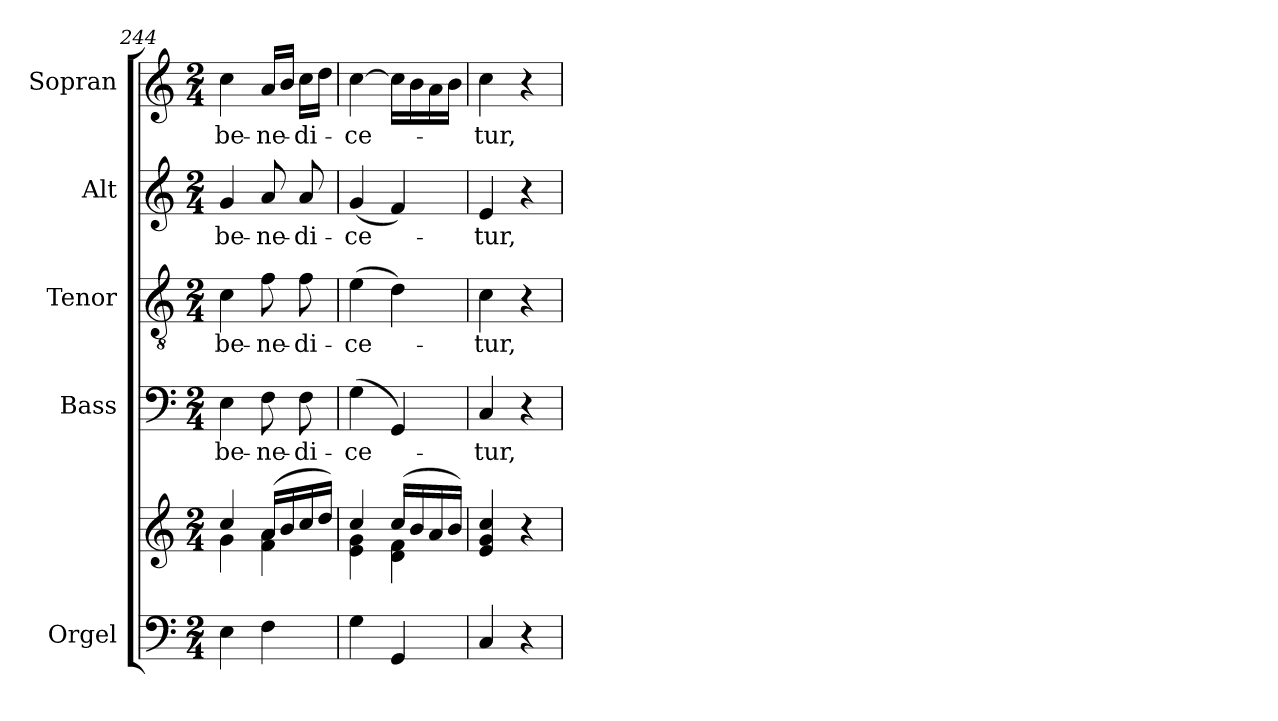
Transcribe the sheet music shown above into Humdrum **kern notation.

**kern	**kern	**kern	**text	**kern	**text	**kern	**text	**kern	**text
*part5	*part5	*part4	*part4	*part3	*part3	*part2	*part2	*part1	*part1
*staff6	*staff5	*staff4	*staff4	*staff3	*staff3	*staff2	*staff2	*staff1	*staff1
*I"Orgel	*	*I"Bass	*	*I"Tenor	*	*I"Alt	*	*I"Sopran	*
*I'Org.	*	*I'B.	*	*I'T.	*	*I'A.	*	*I'S.	*
*clefF4	*clefG2	*clefF4	*	*clefGv2	*	*clefG2	*	*clefG2	*
*k[]	*k[]	*k[]	*	*k[]	*	*k[]	*	*k[]	*
*C:	*C:	*C:	*	*C:	*	*C:	*	*C:	*
*M2/4	*M2/4	*M2/4	*	*M2/4	*	*M2/4	*	*M2/4	*
=244	=244	=244	=244	=244	=244	=244	=244	=244	=244
*	*^	*	*	*	*	*	*	*	*
!	!	!	!	!LO:LY:b	!	!LO:LY:b	!	!LO:LY:b	!	!LO:LY:b
4E\	4cc/	4g\	4E\	be-	4c\	be-	4g/	be-	4cc\	be-
!	!	!	!	!LO:LY:b	!	!LO:LY:b	!	!LO:LY:b	!	!LO:LY:b
4F\	(>16a/LL	4f\ 4a\	8F\	-ne-	8f\	-ne-	8a/	-ne-	16a/LL	-ne-
.	16b/	.	.	.	.	.	.	.	16b/JJ	.
!	!	!	!	!LO:LY:b	!	!LO:LY:b	!	!LO:LY:b	!	!LO:LY:b
.	16cc/	.	8F\	-di-	8f\	-di-	8a/	-di-	16cc\LL	-di-
.	16dd/JJ)	.	.	.	.	.	.	.	16dd\JJ	.
=245	=245	=245	=245	=245	=245	=245	=245	=245	=245	=245
!	!	!	!	!LO:LY:b	!	!LO:LY:b	!	!LO:LY:b	!	!LO:LY:b
4G\	4cc/	4e\ 4g\	(>4G\	-ce-	(>4e\	-ce-	(<4g/	-ce-	[4cc\	-ce-
4GG/	(>16cc/LL	4d\ 4f\	4GG/)	.	4d\)	.	4f/)	.	16cc\LL]	.
.	16b/	.	.	.	.	.	.	.	16b\	.
.	16a/	.	.	.	.	.	.	.	16a\	.
.	16b/JJ)	.	.	.	.	.	.	.	16b\JJ	.
*	*v	*v	*	*	*	*	*	*	*	*
=246	=246	=246	=246	=246	=246	=246	=246	=246	=246
!	!	!	!LO:LY:b	!	!LO:LY:b	!	!LO:LY:b	!	!LO:LY:b
4C/	4e/ 4g/ 4cc/	4C/	-tur,	4c\	-tur,	4e/	-tur,	4cc\	-tur,
4r	4r	4r	.	4r	.	4r	.	4r	.
=	=	=	=	=	=	=	=	=	=
*-	*-	*-	*-	*-	*-	*-	*-	*-	*-
